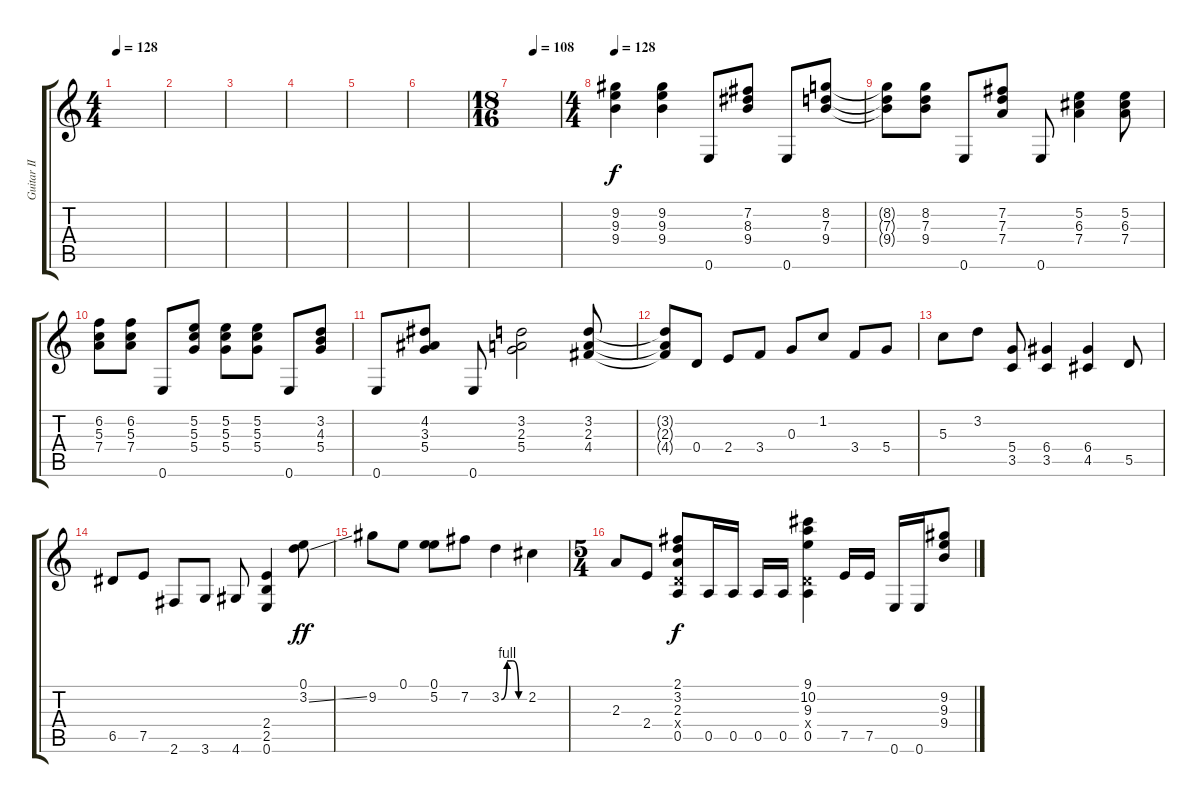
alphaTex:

\track ("Guitar II" "Guitar II") {instrument distortionguitar}
\staff {score tabs}
\tuning (E4 B3 G3 D3 A2 E2) {hide}
\ts (4 4)
\tempo 128
\clef g2
\ks c
|
|
|
|
|
|
\ts (18 16)
\tempo (108 0.4444444444444444)
|
\ts (4 4)
\tempo 128
(9.2 9.3 9.4).4{volume 15 balance 6 instrument distortionguitar} (9.2 9.3 9.4).4 0.6.8 (7.2 8.3 9.4).8 0.6.8 (8.2 7.3 9.4).8 |
(8.2{t} 7.3{t} 9.4{t}).8 (8.2 7.3 9.4).8 0.6.8 (7.2 7.3 7.4).8 0.6.8 (5.2 6.3 7.4).4 (5.2 6.3 7.4).8 |
(6.2 5.3 7.4).8 (6.2 5.3 7.4).8 0.6.8 (5.2 5.3 5.4).8 (5.2 5.3 5.4).8 (5.2 5.3 5.4).8 0.6.8 (3.2 4.3 5.4).8 |
0.6.8 (4.2 3.3 5.4).8 0.6.8 (3.2 2.3 5.4).2 (3.2 2.3 4.4).8 |
(3.2{t} 2.3{t} 4.4{t}).8 0.4.8 2.4.8 3.4.8 0.3.8 1.2.8 3.4.8 5.4.8 |
5.3.8 3.2.8 (5.4 3.5).8 (6.4 3.5).4 (6.4 4.5).4 5.5.8 |
6.5.8 7.5.8 2.6.8 3.6.8 4.6.8 (2.4 2.5 0.6).4 (0.1 3.2{ss}).8{dy ff} |
9.2.8 0.1.8 (0.1 5.2).8 7.2.8 3.2{be (custom 0 0 15 4 30 4 45 0 60 0)}.4 2.2.4 |
\ts (5 4)
2.3.8 2.4.8 (2.1 3.2 2.3 0.4{x} 0.5).8{dy f} 0.5.16 0.5.16 0.5.16 0.5.16 (9.1 10.2 9.3 0.4{x} 0.5).4 7.5.16 7.5.16 0.6.16 0.6.16 (9.2 9.3 9.4).8
